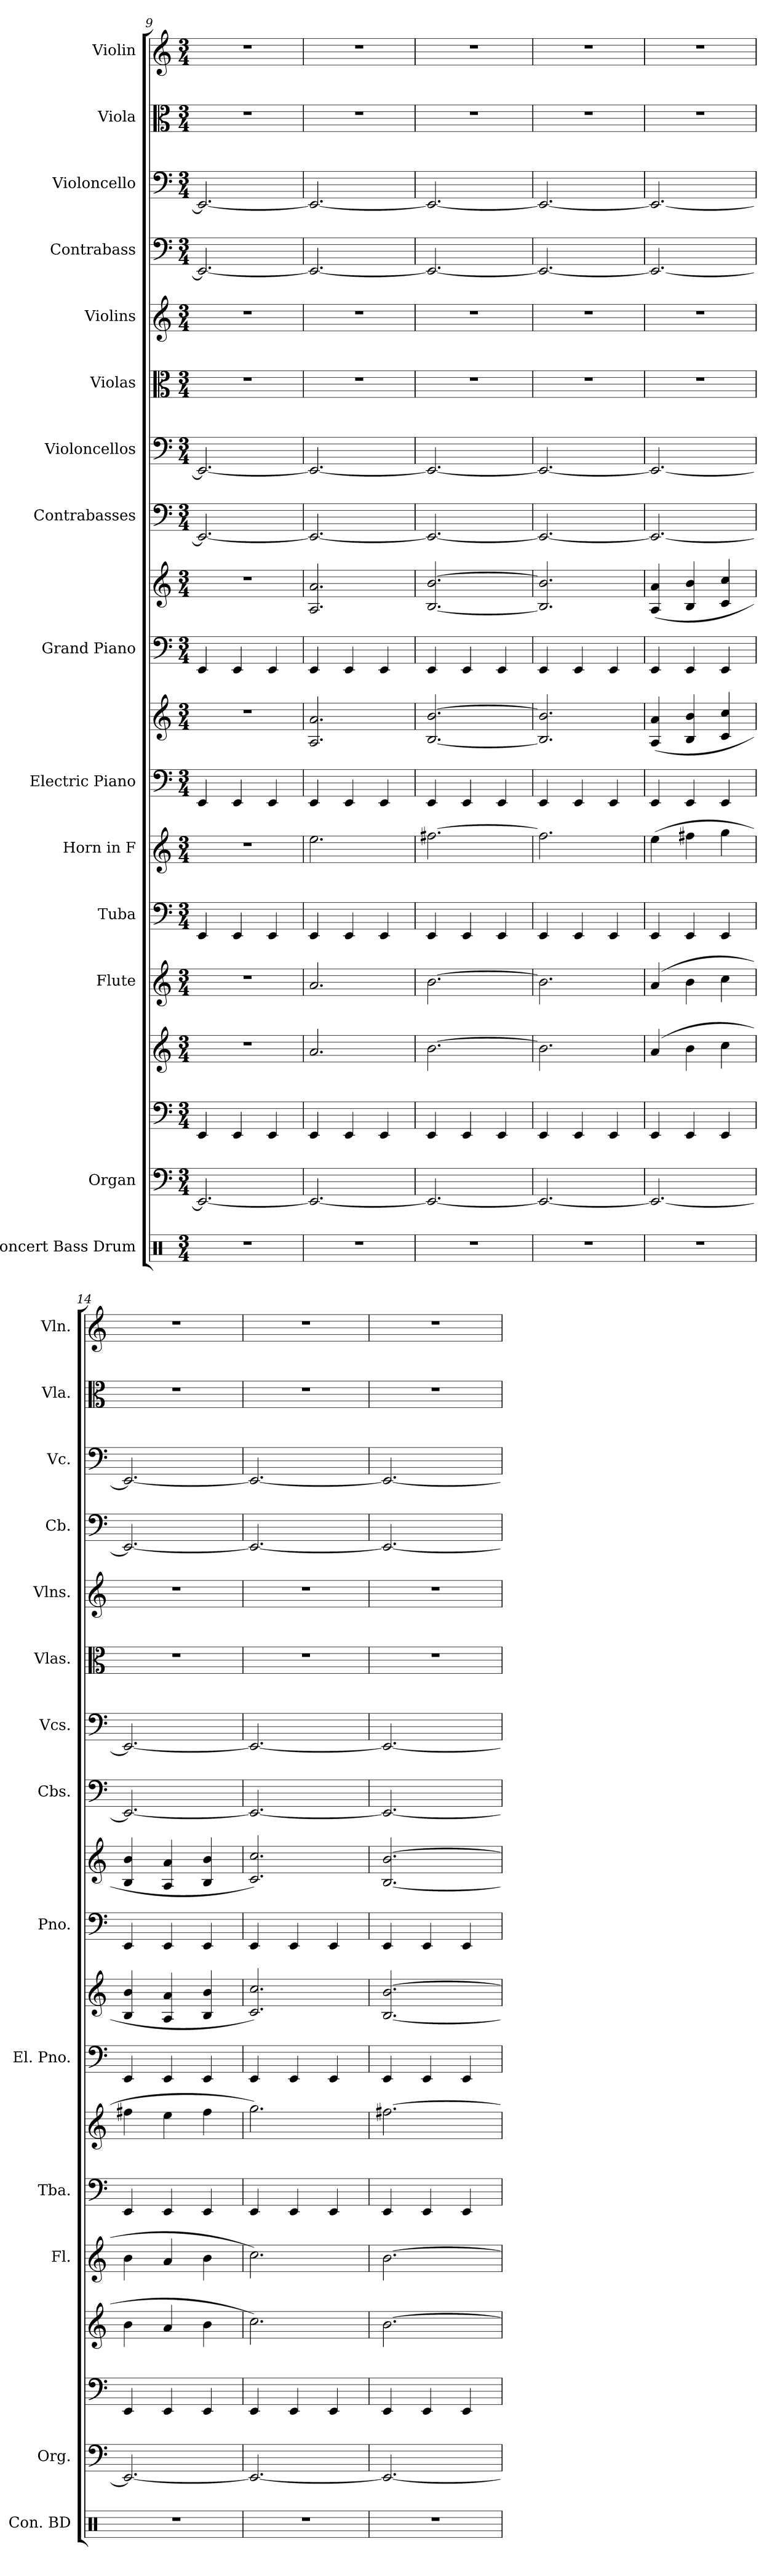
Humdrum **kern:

**kern	**kern	**kern	**kern	**kern	**kern	**kern	**kern	**kern	**kern	**kern	**kern	**kern	**kern	**kern	**kern	**kern	**kern	**kern
*part15	*part14	*part14	*part14	*part13	*part12	*part11	*part10	*part10	*part9	*part9	*part8	*part7	*part6	*part5	*part4	*part3	*part2	*part1
*staff19	*staff18	*staff17	*staff16	*staff15	*staff14	*staff13	*staff12	*staff11	*staff10	*staff9	*staff8	*staff7	*staff6	*staff5	*staff4	*staff3	*staff2	*staff1
*I"Concert Bass Drum	*I"Organ	*	*	*I"Flute	*I"Tuba	*I"Horn in F	*I"Electric Piano	*	*I"Grand Piano	*	*I"Contrabasses	*I"Violoncellos	*I"Violas	*I"Violins	*I"Contrabass	*I"Violoncello	*I"Viola	*I"Violin
*I'Con. BD	*I'Org.	*	*	*I'Fl.	*I'Tba.	*	*I'El. Pno.	*	*I'Pno.	*	*I'Cbs.	*I'Vcs.	*I'Vlas.	*I'Vlns.	*I'Cb.	*I'Vc.	*I'Vla.	*I'Vln.
*clefX	*clefF4	*clefF4	*clefG2	*clefG2	*clefF4	*clefG2	*clefF4	*clefG2	*clefF4	*clefG2	*clefF4	*clefF4	*clefC3	*clefG2	*clefF4	*clefF4	*clefC3	*clefG2
*	*	*	*	*	*	*ITrd4c7	*	*	*	*	*ITrd7c12	*	*	*	*ITrd7c12	*	*	*
*k[]	*k[]	*k[]	*k[]	*k[]	*k[]	*k[b-]	*k[]	*k[]	*k[]	*k[]	*k[]	*k[]	*k[]	*k[]	*k[]	*k[]	*k[]	*k[]
*M3/4	*M3/4	*M3/4	*M3/4	*M3/4	*M3/4	*M3/4	*M3/4	*M3/4	*M3/4	*M3/4	*M3/4	*M3/4	*M3/4	*M3/4	*M3/4	*M3/4	*M3/4	*M3/4
=9	=9	=9	=9	=9	=9	=9	=9	=9	=9	=9	=9	=9	=9	=9	=9	=9	=9	=9
2.r	2.EE/_	4EE/	2.r	2.r	4EE/	2.r	4EE/	2.r	4EE/	2.r	2.EEE/_	2.EE/_	2.r	2.r	2.EEE/_	2.EE/_	2.r	2.r
.	.	4EE/	.	.	4EE/	.	4EE/	.	4EE/	.	.	.	.	.	.	.	.	.
.	.	4EE/	.	.	4EE/	.	4EE/	.	4EE/	.	.	.	.	.	.	.	.	.
=10	=10	=10	=10	=10	=10	=10	=10	=10	=10	=10	=10	=10	=10	=10	=10	=10	=10	=10
2.r	2.EE/_	4EE/	2.a/	2.a/	4EE/	2.a\	4EE/	2.A/ 2.a/	4EE/	2.A/ 2.a/	2.EEE/_	2.EE/_	2.r	2.r	2.EEE/_	2.EE/_	2.r	2.r
.	.	4EE/	.	.	4EE/	.	4EE/	.	4EE/	.	.	.	.	.	.	.	.	.
.	.	4EE/	.	.	4EE/	.	4EE/	.	4EE/	.	.	.	.	.	.	.	.	.
!!LO:PB:g=z
=11	=11	=11	=11	=11	=11	=11	=11	=11	=11	=11	=11	=11	=11	=11	=11	=11	=11	=11
2.r	2.EE/_	4EE/	[2.b\	[2.b\	4EE/	[2.bn\	4EE/	[2.B/ [2.b/	4EE/	[2.B/ [2.b/	2.EEE/_	2.EE/_	2.r	2.r	2.EEE/_	2.EE/_	2.r	2.r
.	.	4EE/	.	.	4EE/	.	4EE/	.	4EE/	.	.	.	.	.	.	.	.	.
.	.	4EE/	.	.	4EE/	.	4EE/	.	4EE/	.	.	.	.	.	.	.	.	.
=12	=12	=12	=12	=12	=12	=12	=12	=12	=12	=12	=12	=12	=12	=12	=12	=12	=12	=12
2.r	2.EE/_	4EE/	2.b\]	2.b\]	4EE/	2.b\]	4EE/	2.B/] 2.b/]	4EE/	2.B/] 2.b/]	2.EEE/_	2.EE/_	2.r	2.r	2.EEE/_	2.EE/_	2.r	2.r
.	.	4EE/	.	.	4EE/	.	4EE/	.	4EE/	.	.	.	.	.	.	.	.	.
.	.	4EE/	.	.	4EE/	.	4EE/	.	4EE/	.	.	.	.	.	.	.	.	.
=13	=13	=13	=13	=13	=13	=13	=13	=13	=13	=13	=13	=13	=13	=13	=13	=13	=13	=13
2.r	2.EE/_	4EE/	(>4a/	(>4a/	4EE/	(>4a\	4EE/	(>4A/ 4a/	4EE/	(>4A/ 4a/	2.EEE/_	2.EE/_	2.r	2.r	2.EEE/_	2.EE/_	2.r	2.r
.	.	4EE/	4b\	4b\	4EE/	4bn\	4EE/	4B/ 4b/	4EE/	4B/ 4b/	.	.	.	.	.	.	.	.
.	.	4EE/	4cc\	4cc\	4EE/	4cc\	4EE/	4c/ 4cc/	4EE/	4c/ 4cc/	.	.	.	.	.	.	.	.
=14	=14	=14	=14	=14	=14	=14	=14	=14	=14	=14	=14	=14	=14	=14	=14	=14	=14	=14
2.r	2.EE/_	4EE/	4b\	4b\	4EE/	4bn\	4EE/	4B/ 4b/	4EE/	4B/ 4b/	2.EEE/_	2.EE/_	2.r	2.r	2.EEE/_	2.EE/_	2.r	2.r
.	.	4EE/	4a/	4a/	4EE/	4a\	4EE/	4A/ 4a/	4EE/	4A/ 4a/	.	.	.	.	.	.	.	.
.	.	4EE/	4b\	4b\	4EE/	4b\	4EE/	4B/ 4b/	4EE/	4B/ 4b/	.	.	.	.	.	.	.	.
=15	=15	=15	=15	=15	=15	=15	=15	=15	=15	=15	=15	=15	=15	=15	=15	=15	=15	=15
2.r	2.EE/_	4EE/	2.cc\)	2.cc\)	4EE/	2.cc\)	4EE/	2.c/ 2.cc/)	4EE/	2.c/ 2.cc/)	2.EEE/_	2.EE/_	2.r	2.r	2.EEE/_	2.EE/_	2.r	2.r
.	.	4EE/	.	.	4EE/	.	4EE/	.	4EE/	.	.	.	.	.	.	.	.	.
.	.	4EE/	.	.	4EE/	.	4EE/	.	4EE/	.	.	.	.	.	.	.	.	.
=16	=16	=16	=16	=16	=16	=16	=16	=16	=16	=16	=16	=16	=16	=16	=16	=16	=16	=16
2.r	2.EE/_	4EE/	[2.b\	[2.b\	4EE/	[2.bn\	4EE/	[2.B/ [2.b/	4EE/	[2.B/ [2.b/	2.EEE/_	2.EE/_	2.r	2.r	2.EEE/_	2.EE/_	2.r	2.r
.	.	4EE/	.	.	4EE/	.	4EE/	.	4EE/	.	.	.	.	.	.	.	.	.
.	.	4EE/	.	.	4EE/	.	4EE/	.	4EE/	.	.	.	.	.	.	.	.	.
=	=	=	=	=	=	=	=	=	=	=	=	=	=	=	=	=	=	=
*-	*-	*-	*-	*-	*-	*-	*-	*-	*-	*-	*-	*-	*-	*-	*-	*-	*-	*-
